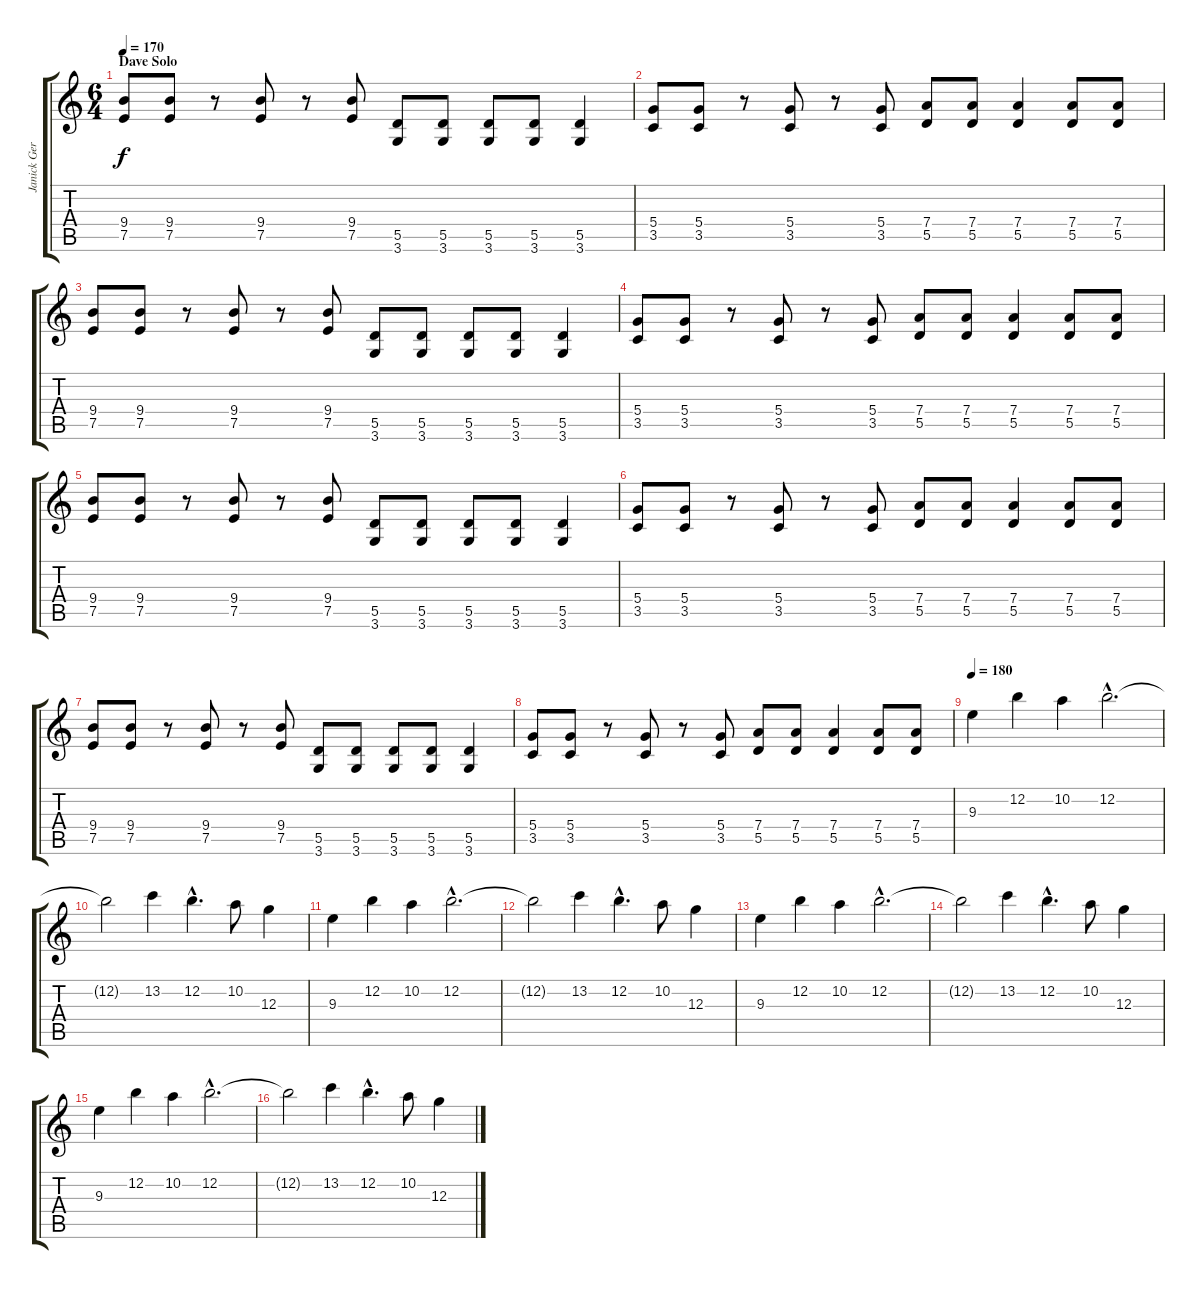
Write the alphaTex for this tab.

\track ("Janick Gers" "Janick Ger") {instrument electricguitarclean}
\staff {score tabs}
\tuning (E4 B3 G3 D3 A2 E2) {hide}
\ts (6 4)
\section ("" "Dave Solo")
\tempo 170
\clef g2
\ks c
(9.4 7.5).8{dy f volume 11} (9.4 7.5).8 r.8 (9.4 7.5).8 r.8 (9.4 7.5).8 (5.5 3.6).8 (5.5 3.6).8 (5.5 3.6).8 (5.5 3.6).8 (5.5 3.6).4 |
(5.4 3.5).8 (5.4 3.5).8 r.8 (5.4 3.5).8 r.8 (5.4 3.5).8 (7.4 5.5).8 (7.4 5.5).8 (7.4 5.5).4 (7.4 5.5).8 (7.4 5.5).8 |
(9.4 7.5).8 (9.4 7.5).8 r.8 (9.4 7.5).8 r.8 (9.4 7.5).8 (5.5 3.6).8 (5.5 3.6).8 (5.5 3.6).8 (5.5 3.6).8 (5.5 3.6).4 |
(5.4 3.5).8 (5.4 3.5).8 r.8 (5.4 3.5).8 r.8 (5.4 3.5).8 (7.4 5.5).8 (7.4 5.5).8 (7.4 5.5).4 (7.4 5.5).8 (7.4 5.5).8 |
(9.4 7.5).8 (9.4 7.5).8 r.8 (9.4 7.5).8 r.8 (9.4 7.5).8 (5.5 3.6).8 (5.5 3.6).8 (5.5 3.6).8 (5.5 3.6).8 (5.5 3.6).4 |
(5.4 3.5).8 (5.4 3.5).8 r.8 (5.4 3.5).8 r.8 (5.4 3.5).8 (7.4 5.5).8 (7.4 5.5).8 (7.4 5.5).4 (7.4 5.5).8 (7.4 5.5).8 |
(9.4 7.5).8 (9.4 7.5).8 r.8 (9.4 7.5).8 r.8 (9.4 7.5).8 (5.5 3.6).8 (5.5 3.6).8 (5.5 3.6).8 (5.5 3.6).8 (5.5 3.6).4 |
(5.4 3.5).8 (5.4 3.5).8 r.8 (5.4 3.5).8 r.8 (5.4 3.5).8 (7.4 5.5).8 (7.4 5.5).8 (7.4 5.5).4 (7.4 5.5).8 (7.4 5.5).8 |
\tempo 170
\tempo 180
9.3.4{volume 13} 12.2.4 10.2.4 12.2{hac}.2{d} |
12.2{t}.2 13.2.4 12.2{hac}.4{d} 10.2.8 12.3.4 |
9.3.4 12.2.4 10.2.4 12.2{hac}.2{d} |
12.2{t}.2 13.2.4 12.2{hac}.4{d} 10.2.8 12.3.4 |
9.3.4 12.2.4 10.2.4 12.2{hac}.2{d} |
12.2{t}.2 13.2.4 12.2{hac}.4{d} 10.2.8 12.3.4 |
9.3.4 12.2.4 10.2.4 12.2{hac}.2{d} |
12.2{t}.2 13.2.4 12.2{hac}.4{d} 10.2.8 12.3.4
